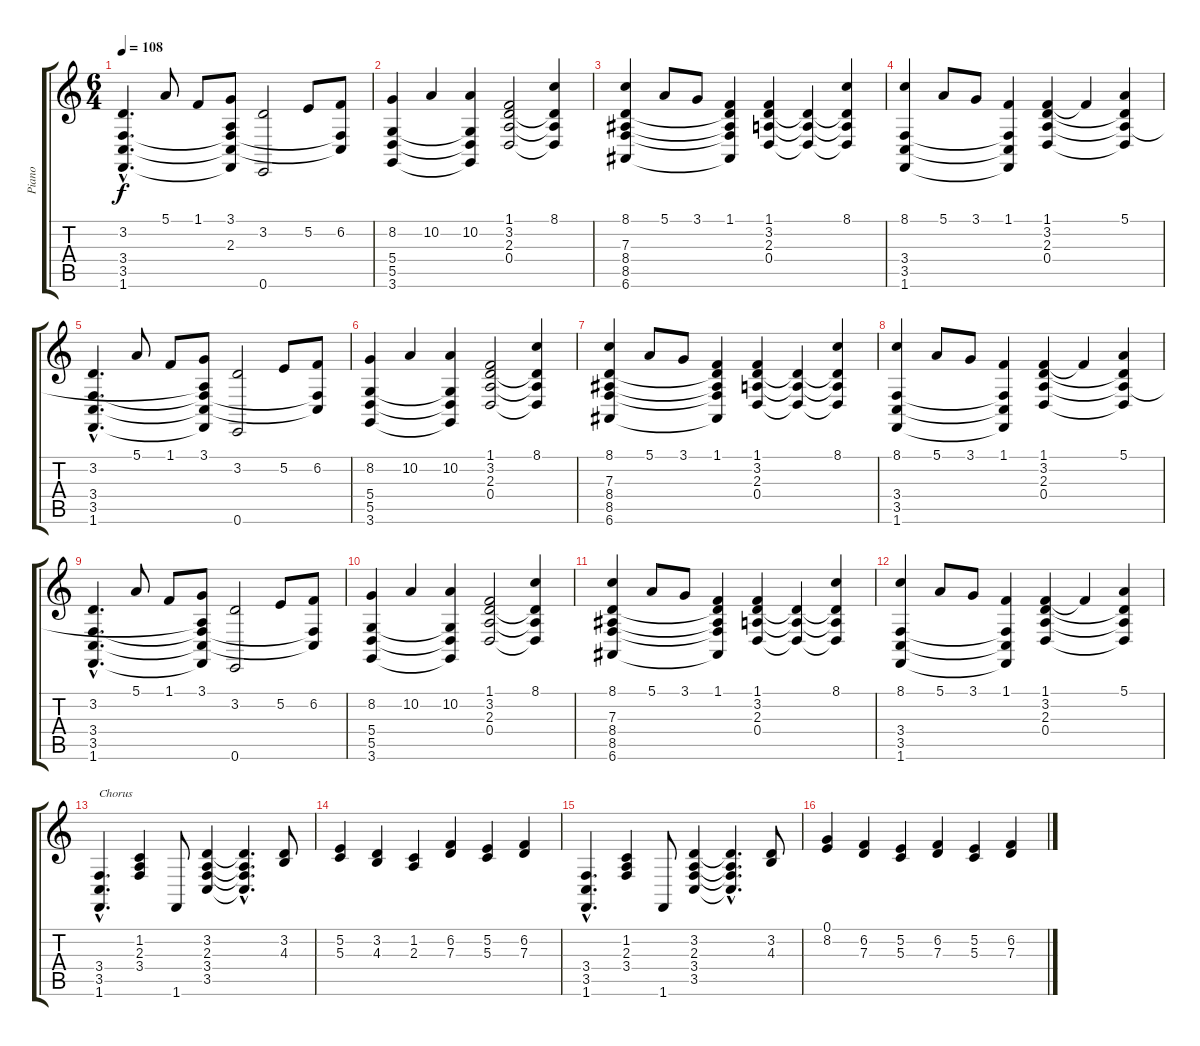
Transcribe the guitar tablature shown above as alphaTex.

\track ("Piano" "Piano") {instrument acousticgrandpiano}
\staff {score tabs}
\tuning (E4 B3 G3 D3 A2 E2) {hide}
\ts (6 4)
\tempo 108
\clef g2
\ks c
(3.2{hac} 3.4{hac} 3.5{hac} 1.6{hac}).4{d dy f} 5.1.8 1.1.8 (3.1 2.3{t} 3.4{t} 3.5{t} 1.6{t}).8 (3.2 0.6).2 5.2.8 (6.2 3.4{t} 3.5{t}).8 |
(8.2 5.4 5.5 3.6).4 10.2.4 (10.2 5.4{t} 5.5{t} 3.6{t}).4 (1.1 3.2 2.3 0.4).2 (8.1 3.2{t} 2.3{t} 0.4{t}).4 |
(8.1 7.3 8.4 8.5 6.6).4 5.1.8 3.1.8 (1.1 7.3{t} 8.4{t} 8.5{t} 6.6{t}).4 (1.1 3.2 2.3 0.4).4 (3.2{t} 2.3{t} 0.4{t}).4 (8.1 3.2{t} 2.3{t} 0.4{t}).4 |
(8.1 3.4 3.5 1.6).4 5.1.8 3.1.8 (1.1 3.4{t} 3.5{t} 1.6{t}).4 (1.1 3.2 2.3 0.4).4 1.1{t}.4 (5.1 3.2{t} 2.3{t} 0.4{t}).4 |
(3.2{hac} 3.4{hac} 3.5{hac} 1.6{hac}).4{d} 5.1.8 1.1.8 (3.1 2.3{t} 3.4{t} 3.5{t} 1.6{t}).8 (3.2 0.6).2 5.2.8 (6.2 3.4{t} 3.5{t}).8 |
(8.2 5.4 5.5 3.6).4 10.2.4 (10.2 5.4{t} 5.5{t} 3.6{t}).4 (1.1 3.2 2.3 0.4).2 (8.1 3.2{t} 2.3{t} 0.4{t}).4 |
(8.1 7.3 8.4 8.5 6.6).4 5.1.8 3.1.8 (1.1 7.3{t} 8.4{t} 8.5{t} 6.6{t}).4 (1.1 3.2 2.3 0.4).4 (3.2{t} 2.3{t} 0.4{t}).4 (8.1 3.2{t} 2.3{t} 0.4{t}).4 |
(8.1 3.4 3.5 1.6).4 5.1.8 3.1.8 (1.1 3.4{t} 3.5{t} 1.6{t}).4 (1.1 3.2 2.3 0.4).4 1.1{t}.4 (5.1 3.2{t} 2.3{t} 0.4{t}).4 |
(3.2{hac} 3.4{hac} 3.5{hac} 1.6{hac}).4{d} 5.1.8 1.1.8 (3.1 2.3{t} 3.4{t} 3.5{t} 1.6{t}).8 (3.2 0.6).2 5.2.8 (6.2 3.4{t} 3.5{t}).8 |
(8.2 5.4 5.5 3.6).4 10.2.4 (10.2 5.4{t} 5.5{t} 3.6{t}).4 (1.1 3.2 2.3 0.4).2 (8.1 3.2{t} 2.3{t} 0.4{t}).4 |
(8.1 7.3 8.4 8.5 6.6).4 5.1.8 3.1.8 (1.1 7.3{t} 8.4{t} 8.5{t} 6.6{t}).4 (1.1 3.2 2.3 0.4).4 (3.2{t} 2.3{t} 0.4{t}).4 (8.1 3.2{t} 2.3{t} 0.4{t}).4 |
(8.1 3.4 3.5 1.6).4 5.1.8 3.1.8 (1.1 3.4{t} 3.5{t} 1.6{t}).4 (1.1 3.2 2.3 0.4).4 1.1{t}.4 (5.1 3.2{t} 2.3{t} 0.4{t}).4 |
(3.4{hac} 3.5{hac} 1.6{hac}).4{d txt "Chorus"} (1.2 2.3 3.4).4 1.6.8 (3.2 2.3 3.4 3.5).4 (3.2{hac t} 2.3{hac t} 3.4{hac t} 3.5{hac t}).4{d} (3.2 4.3).8 |
(5.2 5.3).4 (3.2 4.3).4 (1.2 2.3).4 (6.2 7.3).4 (5.2 5.3).4 (6.2 7.3).4 |
(3.4{hac} 3.5{hac} 1.6{hac}).4{d} (1.2 2.3 3.4).4 1.6.8 (3.2 2.3 3.4 3.5).4 (3.2{hac t} 2.3{hac t} 3.4{hac t} 3.5{hac t}).4{d} (3.2 4.3).8 |
(0.1 8.2).4 (6.2 7.3).4 (5.2 5.3).4 (6.2 7.3).4 (5.2 5.3).4 (6.2 7.3).4
